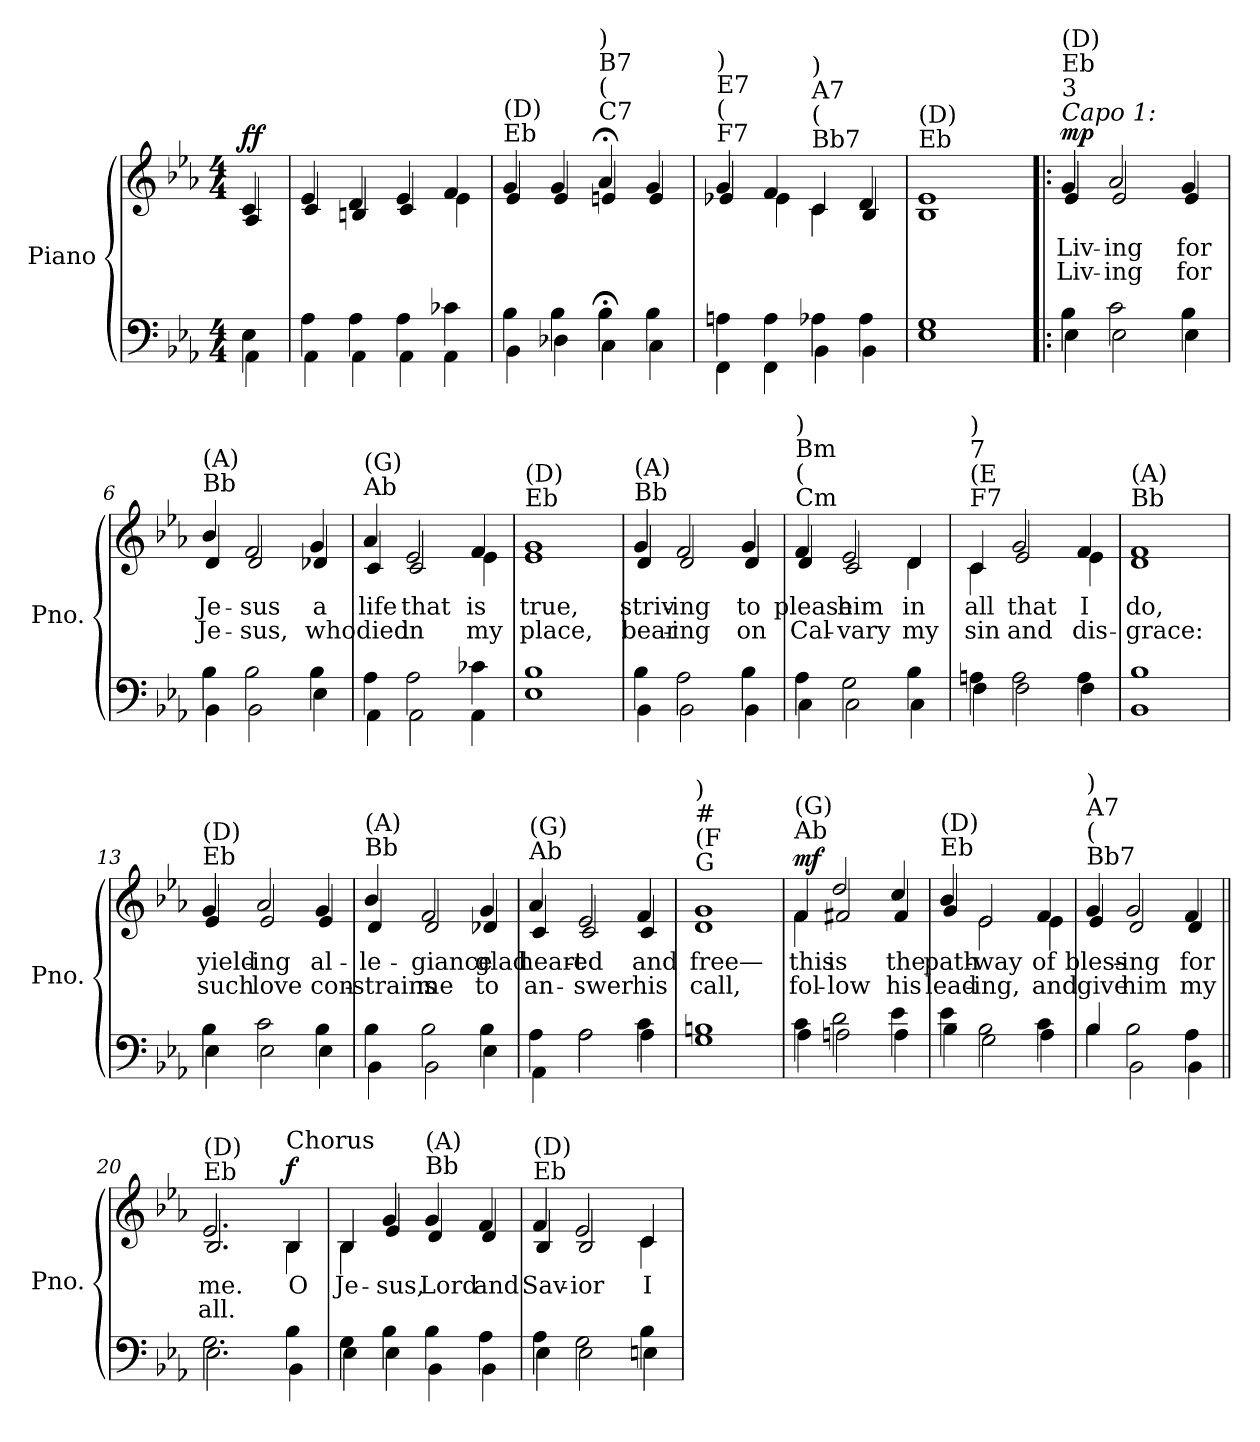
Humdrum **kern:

**kern	**kern	**text	**text	**dynam
*part1	*part1	*part1	*part1	*part1
*staff2	*staff1	*staff1	*staff1	*staff1/2
*I"Piano	*	*	*	*
*I'Pno.	*	*	*	*
*clefF4	*clefG2	*	*	*
*k[b-e-a-]	*k[b-e-a-]	*	*	*
*M4/4	*M4/4	*	*	*
=	=	=	=	=
*^	*^	*	*	*
!	!	!	!	!	!	!LO:DY:b
4E-\	4AA-\	4c/	4A-/	.	.	ff
=1	=1	=1	=1	=1	=1	=1
4A-\	4AA-\	4e-/	4c/	.	.	.
4A-\	4AA-\	4d/	4Bn/	.	.	.
4A-\	4AA-\	4e-/	4c/	.	.	.
4c-X\	4AA-\	4f/	4e-\	.	.	.
=2	=2	=2	=2	=2	=2	=2
!	!	!LO:TX:a:t=Eb	!	!	!	!
!	!	!LO:TX:a:t=(D)	!	!	!	!
4B-\	4BB-\	4g/	4e-/	.	.	.
4B-\	4D-X\	4g/	4e-/	.	.	.
!	!	!LO:TX:a:t=C7	!	!	!	!
!	!	!LO:TX:a:t=(	!	!	!	!
!	!	!LO:TX:a:t=B7	!	!	!	!
!	!	!LO:TX:a:t=)	!	!	!	!
4B-;<\	4C\	4a-;</	4en/	.	.	.
4B-\	4C\	4g/	4e/	.	.	.
=3	=3	=3	=3	=3	=3	=3
!	!	!LO:TX:a:t=F7	!	!	!	!
!	!	!LO:TX:a:t=(	!	!	!	!
!	!	!LO:TX:a:t=E7	!	!	!	!
!	!	!LO:TX:a:t=)	!	!	!	!
4An\	4FF\	4g/	4e-X/	.	.	.
4A\	4FF\	4f/	4e-\	.	.	.
!	!	!LO:TX:a:t=Bb7	!	!	!	!
!	!	!LO:TX:a:t=(	!	!	!	!
!	!	!LO:TX:a:t=A7	!	!	!	!
!	!	!LO:TX:a:t=)	!	!	!	!
4A-X\	4BB-\	4c/	4c\	.	.	.
4A-\	4BB-\	4d/	4B-/	.	.	.
=4	=4	=4	=4	=4	=4	=4
!	!	!LO:TX:a:t=Eb	!	!	!	!
!	!	!LO:TX:a:t=(D)	!	!	!	!
1G	1E-	1e-	1B-	.	.	.
=5!|:	=5!|:	=5!|:	=5!|:	=5!|:	=5!|:	=5!|:
!	!	!LO:TX:a:i:t=Capo 1&colon;	!	!	!	!
!	!	!LO:TX:a:t=3	!	!	!	!
!	!	!LO:TX:a:t=Eb	!	!	!	!
!	!	!LO:TX:a:t=(D)	!	!	!	!
!	!	!	!	!LO:LY:b	!LO:LY:b	!LO:DY:b
4B-\	4E-\	4g/	4e-/	Liv-	Liv-	mp
!	!	!	!	!LO:LY:b	!LO:LY:b	!
2c\	2E-\	2a-/	2e-/	-ing	-ing	.
!	!	!	!	!LO:LY:b	!LO:LY:b	!
4B-\	4E-\	4g/	4e-/	for	for	.
=6	=6	=6	=6	=6	=6	=6
!	!	!LO:TX:a:t=Bb	!	!	!	!
!	!	!LO:TX:a:t=(A)	!	!	!	!
!	!	!	!	!LO:LY:b	!LO:LY:b	!
4B-\	4BB-\	4b-/	4d/	Je-	Je-	.
!	!	!	!	!LO:LY:b	!LO:LY:b	!
2B-\	2BB-\	2f/	2d/	-sus	-sus,	.
!	!	!	!	!LO:LY:b	!LO:LY:b	!
4B-\	4E-\	4g/	4d-X/	a	who	.
=7	=7	=7	=7	=7	=7	=7
!	!	!LO:TX:a:t=Ab	!	!	!	!
!	!	!LO:TX:a:t=(G)	!	!	!	!
!	!	!	!	!LO:LY:b	!LO:LY:b	!
4A-\	4AA-\	4a-/	4c/	life	died	.
!	!	!	!	!LO:LY:b	!LO:LY:b	!
2A-\	2AA-\	2e-/	2c/	that	in	.
!	!	!	!	!LO:LY:b	!LO:LY:b	!
4c-X\	4AA-\	4f/	4e-\	is	my	.
=8	=8	=8	=8	=8	=8	=8
!	!	!LO:TX:a:t=Eb	!	!	!	!
!	!	!LO:TX:a:t=(D)	!	!	!	!
!	!	!	!	!LO:LY:b	!LO:LY:b	!
1B-	1E-	1g	1e-	true,	place,	.
!!LO:LB:g=z	!!
=9	=9	=9	=9	=9	=9	=9
!	!	!LO:TX:a:t=Bb	!	!	!	!
!	!	!LO:TX:a:t=(A)	!	!	!	!
!	!	!	!	!LO:LY:b	!LO:LY:b	!
4B-\	4BB-\	4g/	4d/	striv-	bear-	.
!	!	!	!	!LO:LY:b	!LO:LY:b	!
2A-\	2BB-\	2f/	2d/	-ing	-ing	.
!	!	!	!	!LO:LY:b	!LO:LY:b	!
4B-\	4BB-\	4g/	4d/	to	on	.
=10	=10	=10	=10	=10	=10	=10
!	!	!LO:TX:a:t=Cm	!	!	!	!
!	!	!LO:TX:a:t=(	!	!	!	!
!	!	!LO:TX:a:t=Bm	!	!	!	!
!	!	!LO:TX:a:t=)	!	!	!	!
!	!	!	!	!LO:LY:b	!LO:LY:b	!
4A-\	4C\	4f/	4d/	please	Cal-	.
!	!	!	!	!LO:LY:b	!LO:LY:b	!
2G\	2C\	2e-/	2c/	him	-vary	.
!	!	!	!	!LO:LY:b	!LO:LY:b	!
4B-\	4C\	4d/	4d\	in	my	.
=11	=11	=11	=11	=11	=11	=11
!	!	!LO:TX:a:t=F7	!	!	!	!
!	!	!LO:TX:a:t=(E	!	!	!	!
!	!	!LO:TX:a:t=7	!	!	!	!
!	!	!LO:TX:a:t=)	!	!	!	!
!	!	!	!	!LO:LY:b	!LO:LY:b	!
4An\	4F\	4c/	4c\	all	sin	.
!	!	!	!	!LO:LY:b	!LO:LY:b	!
2A\	2F\	2g/	2e-/	that	and	.
!	!	!	!	!LO:LY:b	!LO:LY:b	!
4A\	4F\	4f/	4e-\	I	dis-	.
=12	=12	=12	=12	=12	=12	=12
!	!	!LO:TX:a:t=Bb	!	!	!	!
!	!	!LO:TX:a:t=(A)	!	!	!	!
!	!	!	!	!LO:LY:b	!LO:LY:b	!
1B-	1BB-	1f	1d	do,	-grace:	.
=13	=13	=13	=13	=13	=13	=13
!	!	!LO:TX:a:t=Eb	!	!	!	!
!	!	!LO:TX:a:t=(D)	!	!	!	!
!	!	!	!	!LO:LY:b	!LO:LY:b	!
4B-\	4E-\	4g/	4e-/	yield-	such	.
!	!	!	!	!LO:LY:b	!LO:LY:b	!
2c\	2E-\	2a-/	2e-/	-ing	love	.
!	!	!	!	!LO:LY:b	!LO:LY:b	!
4B-\	4E-\	4g/	4e-/	al-	con-	.
=14	=14	=14	=14	=14	=14	=14
!	!	!LO:TX:a:t=Bb	!	!	!	!
!	!	!LO:TX:a:t=(A)	!	!	!	!
!	!	!	!	!LO:LY:b	!LO:LY:b	!
4B-\	4BB-\	4b-/	4d/	-le-	-strains	.
!	!	!	!	!LO:LY:b	!LO:LY:b	!
2B-\	2BB-\	2f/	2d/	-giance	me	.
!	!	!	!	!LO:LY:b	!LO:LY:b	!
4B-\	4E-\	4g/	4d-X/	glad	to	.
=15	=15	=15	=15	=15	=15	=15
!	!	!LO:TX:a:t=Ab	!	!	!	!
!	!	!LO:TX:a:t=(G)	!	!	!	!
!	!	!	!	!LO:LY:b	!LO:LY:b	!
4A-\	4AA-\	4a-/	4c/	heart-	an-	.
!	!	!	!	!LO:LY:b	!LO:LY:b	!
2A-\	2A-\	2e-/	2c/	-ed	-swer	.
!	!	!	!	!LO:LY:b	!LO:LY:b	!
4c\	4A-\	4f/	4c/	and	his	.
=16	=16	=16	=16	=16	=16	=16
!	!	!LO:TX:a:t=G	!	!	!	!
!	!	!LO:TX:a:t=(F	!	!	!	!
!	!	!LO:TX:a:t=#	!	!	!	!
!	!	!LO:TX:a:t=)	!	!	!	!
!	!	!	!	!LO:LY:b	!LO:LY:b	!
1Bn	1G	1g	1d	free—	call,	.
!!LO:LB:g=z	!!
=17	=17	=17	=17	=17	=17	=17
!	!	!LO:TX:a:t=Ab	!	!	!	!
!	!	!LO:TX:a:t=(G)	!	!	!	!
!	!	!	!	!LO:LY:b	!LO:LY:b	!LO:DY:b
4c\	4A-\	4f/	4f\	this	fol-	mf
!	!	!	!	!LO:LY:b	!LO:LY:b	!
2d\	2An\	2dd/	2f#X/	is	-low	.
!	!	!	!	!LO:LY:b	!LO:LY:b	!
4e-\	4A\	4cc/	4f#/	the	his	.
=18	=18	=18	=18	=18	=18	=18
!	!	!LO:TX:a:t=Eb	!	!	!	!
!	!	!LO:TX:a:t=(D)	!	!	!	!
!	!	!	!	!LO:LY:b	!LO:LY:b	!
4e-\	4B-\	4b-/	4g/	path-	lead-	.
!	!	!	!	!LO:LY:b	!LO:LY:b	!
2B-\	2G\	2e-/	2e-\	-way	-ing,	.
!	!	!	!	!LO:LY:b	!LO:LY:b	!
4c\	4A-\	4f/	4e-\	of	and	.
=19	=19	=19	=19	=19	=19	=19
!	!	!LO:TX:a:t=Bb7	!	!	!	!
!	!	!LO:TX:a:t=(	!	!	!	!
!	!	!LO:TX:a:t=A7	!	!	!	!
!	!	!LO:TX:a:t=)	!	!	!	!
!	!	!	!	!LO:LY:b	!LO:LY:b	!
4B-/	4B-\	4g/	4e-/	bless-	give	.
!	!	!	!	!LO:LY:b	!LO:LY:b	!
2B-\	2BB-\	2g/	2d/	-ing	him	.
!	!	!	!	!LO:LY:b	!LO:LY:b	!
4A-\	4BB-\	4f/	4d/	for	my	.
=20||	=20||	=20||	=20||	=20||	=20||	=20||
!	!	!LO:TX:a:t=Eb	!	!	!	!
!	!	!LO:TX:a:t=(D)	!	!	!	!
!	!	!	!	!LO:LY:b	!LO:LY:b	!
2.G\	2.E-\	2.e-/	2.B-/	me.	all.	.
!	!	!LO:TX:a:t=Chorus	!	!	!	!
!	!	!	!	!LO:LY:b	!	!LO:DY:b
4B-\	4BB-\	4B-/	4B-\	O	.	f
=21	=21	=21	=21	=21	=21	=21
!	!	!	!	!LO:LY:b	!	!
4G\	4E-\	4B-/	4B-\	Je-	.	.
!	!	!	!	!LO:LY:b	!	!
4B-\	4E-\	4g/	4e-/	-sus,	.	.
!	!	!LO:TX:a:t=Bb	!	!	!	!
!	!	!LO:TX:a:t=(A)	!	!	!	!
!	!	!	!	!LO:LY:b	!	!
4B-\	4BB-\	4g/	4d/	Lord	.	.
!	!	!	!	!LO:LY:b	!	!
4A-\	4BB-\	4f/	4d/	and	.	.
=22	=22	=22	=22	=22	=22	=22
!	!	!LO:TX:a:t=Eb	!	!	!	!
!	!	!LO:TX:a:t=(D)	!	!	!	!
!	!	!	!	!LO:LY:b	!	!
4A-\	4E-\	4f/	4B-/	Sav-	.	.
!	!	!	!	!LO:LY:b	!	!
2G\	2E-\	2e-/	2B-/	-ior	.	.
!	!	!	!	!LO:LY:b	!	!
4B-\	4En\	4c/	4c\	I	.	.
*v	*v	*	*	*	*	*
*	*v	*v	*	*	*
=	=	=	=	=
*-	*-	*-	*-	*-
